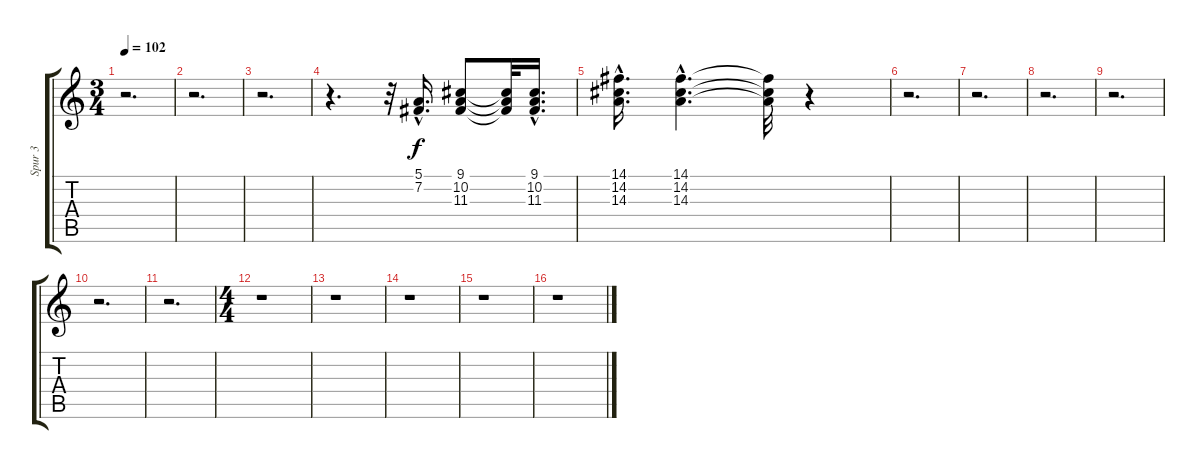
\track ("Spur 3" "Spur 3") {instrument lead6voice}
\staff {score tabs}
\tuning (E4 B3 G3 D3 A2 E2) {hide}
\ts (3 4)
\tempo 102
\clef g2
\ks c
r.2{d dy f} |
r.2{d} |
r.2{d} |
r.4{d} r.32 (5.1{hac} 7.2{hac}).16{d} (9.1 10.2 11.3).8 (9.1{t} 10.2{t} 11.3{t}).32 (9.1{hac} 10.2{hac} 11.3{hac}).16{d} |
(14.1{hac} 14.2{hac} 14.3{hac}).16{d} (14.1{hac} 14.2{hac} 14.3{hac}).4{d} (14.1{t} 14.2{t} 14.3{t}).32 r.4 |
r.2{d} |
r.2{d} |
r.2{d} |
r.2{d} |
r.2{d} |
r.2{d} |
\ts (4 4)
r.1 |
r.1 |
r.1 |
r.1 |
r.1
